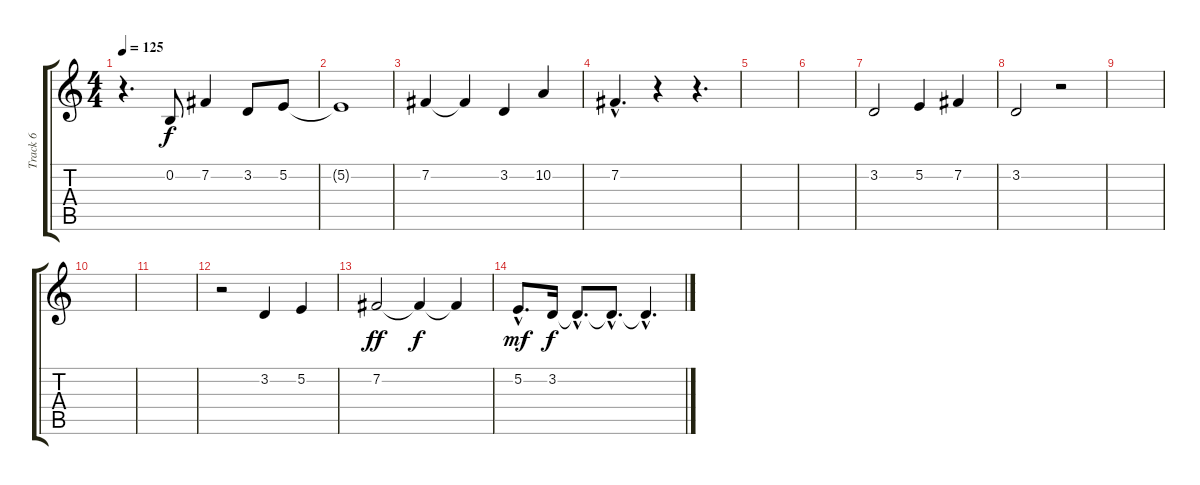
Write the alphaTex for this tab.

\track ("Track 6" "Track 6") {instrument lead6voice}
\staff {score tabs}
\tuning (E4 B3 G3 D3 A2 E2) {hide}
\ts (4 4)
\tempo 125
\clef g2
\ks c
r.4{d dy f} 0.2.8 7.2.4{volume 9} 3.2.8 5.2.8{volume 11} |
5.2{t}.1 |
7.2.4 7.2{t}.4 3.2.4{volume 9} 10.2.4 |
7.2{hac}.4{d volume 11} r.4 r.4{d} |
|
|
3.2.2 5.2.4{volume 9} 7.2.4 |
3.2.2{volume 11} r.2 |
|
|
|
r.2 3.2.4 5.2.4 |
7.2.2{dy ff} 7.2{t}.4{dy f volume 9} 7.2{t}.4{volume 11} |
5.2{hac}.8{d dy mf} 3.2.16{dy f} 3.2{hac t}.8{d} 3.2{hac t}.8{d} 3.2{hac t}.4{d}
